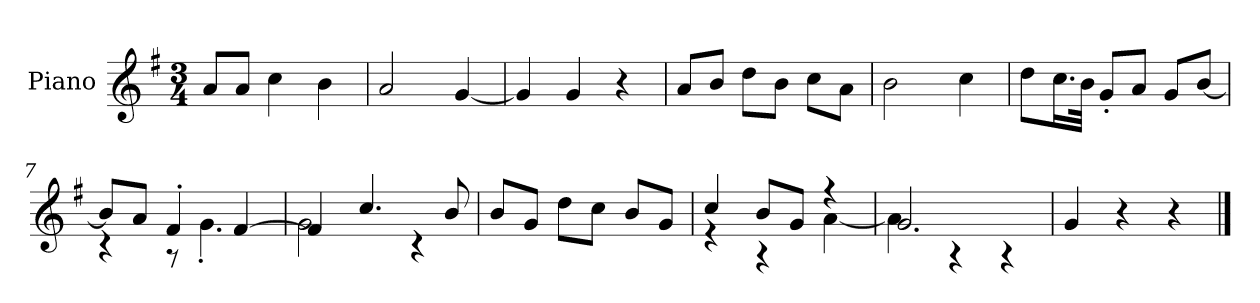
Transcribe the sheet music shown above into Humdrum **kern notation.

**kern
*part1
*staff1
*I"Piano
*I'P-no
*clefG2
*k[f#]
*M3/4
*MM180
=1
8a/L
8a/J
4cc\
4b\
=2
2a/
[4g/
=3
4g/]
4g/
4r
=4
8a/L
8b/J
8dd\L
8b\J
8cc\L
8a\J
=5
2b\
4cc\
=6
8dd\L
16.cc\L
32b\JJk
8g'/L
8a/J
8g/L
[8b/J
=7
*^
8b/L]	4r
8a/J	.
4f#'/	8r
.	4.g'\
[4f#/	.
=8	=8
4f#/]	2g\
4.cc/	.
.	4r
8b/	.
*v	*v
!!LO:LB:g=z
=9
8b/L
8g/J
8dd\L
8cc\J
8b/L
8g/J
=10
*^
4cc/	4r
8b/L	4r
8g/J	.
4r	[4a\
=11	=11
2.g/	4a\]
.	4r
.	4r
*v	*v
=12
4g/
4r
4r
==
*-
